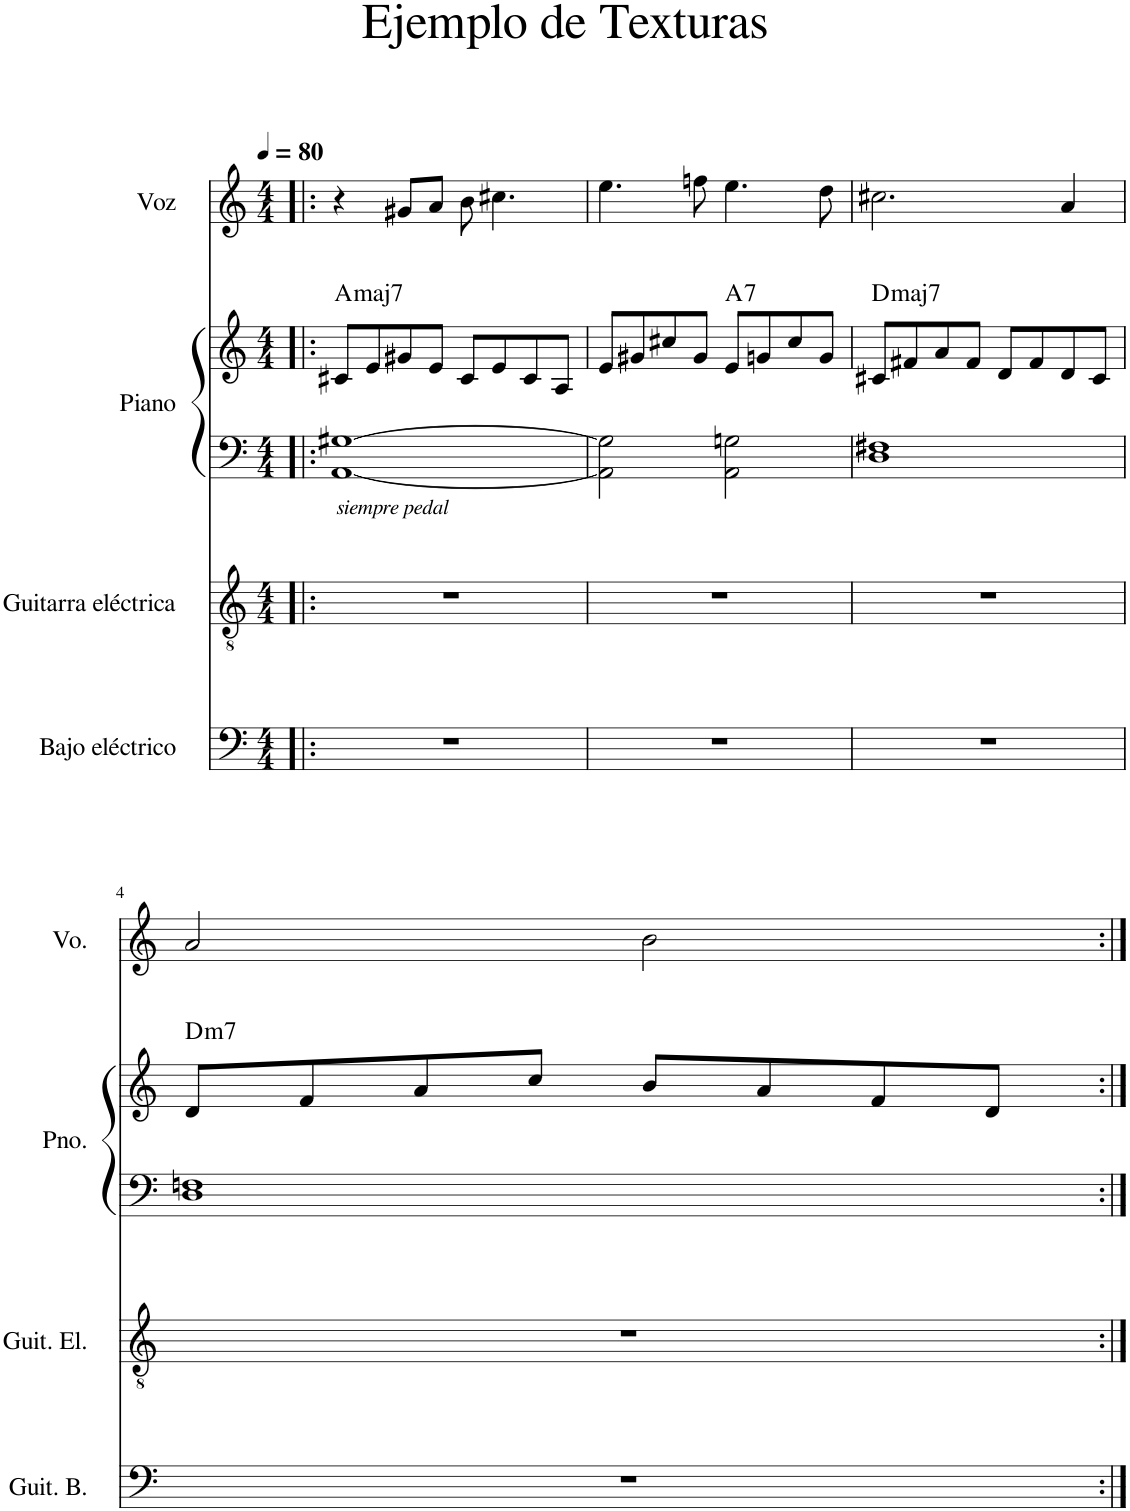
**kern	**kern	**kern	**kern	**harte	**kern
*part4	*part3	*part2	*part2	*part2	*part1
*staff5	*staff4	*staff3	*staff2	*	*staff1
*I"Bajo eléctrico	*I"Guitarra eléctrica	*I"Piano	*	*	*I"Voz
*	*I'Guit. El.	*I'Pno.	*	*	*I'Vo.
*clefF4	*clefGv2	*clefF4	*clefG2	*	*clefG2
*Trd7c12	*	*	*	*	*
*k[]	*k[]	*k[]	*k[]	*	*k[]
*M4/4	*M4/4	*M4/4	*M4/4	*	*M4/4
*MM80	*MM80	*MM80	*MM80	*	*MM80
=1!|:	=1!|:	=1!|:	=1!|:	=1!|:	=1!|:
!	!	!LO:TX:b:i:t=siempre pedal	!	!LO:H:kt=maj7	!
1r	1r	[1AA [1G#X	8c#X/L	A:maj7	4r
.	.	.	8e/	.	.
.	.	.	8g#X/	.	8g#X/L
.	.	.	8e/J	.	8a/J
.	.	.	8c#/L	.	8b\
.	.	.	8e/	.	4.cc#X\
.	.	.	8c#/	.	.
.	.	.	8A/J	.	.
=2	=2	=2	=2	=2	=2
1r	1r	2AA\] 2G#\]	8e/L	.	4.ee\
.	.	.	8g#X/	.	.
.	.	.	8cc#X/	.	.
.	.	.	8g#/J	.	8ffn\
!	!	!	!	!LO:H:kt=7	!
.	.	2AA\ 2Gn\	8e/L	A:7	4.ee\
.	.	.	8gn/	.	.
.	.	.	8cc#/	.	.
.	.	.	8g/J	.	8dd\
=3	=3	=3	=3	=3	=3
!	!	!	!	!LO:H:kt=maj7	!
1r	1r	1D 1F#X	8c#X/L	D:maj7	2.cc#X\
.	.	.	8f#X/	.	.
.	.	.	8a/	.	.
.	.	.	8f#/J	.	.
.	.	.	8d/L	.	.
.	.	.	8f#/	.	.
.	.	.	8d/	.	4a/
.	.	.	8c#/J	.	.
!!LO:LB:g=z
=4	=4	=4	=4	=4	=4
!	!	!	!	!LO:H:kt=m7	!
1r	1r	1D 1Fn	8d/L	D:min7	2a/
.	.	.	8f/	.	.
.	.	.	8a/	.	.
.	.	.	8cc/J	.	.
.	.	.	8b/L	.	2b\
.	.	.	8a/	.	.
.	.	.	8f/	.	.
.	.	.	8d/J	.	.
=:|!	=:|!	=:|!	=:|!	=:|!	=:|!
*-	*-	*-	*-	*-	*-
